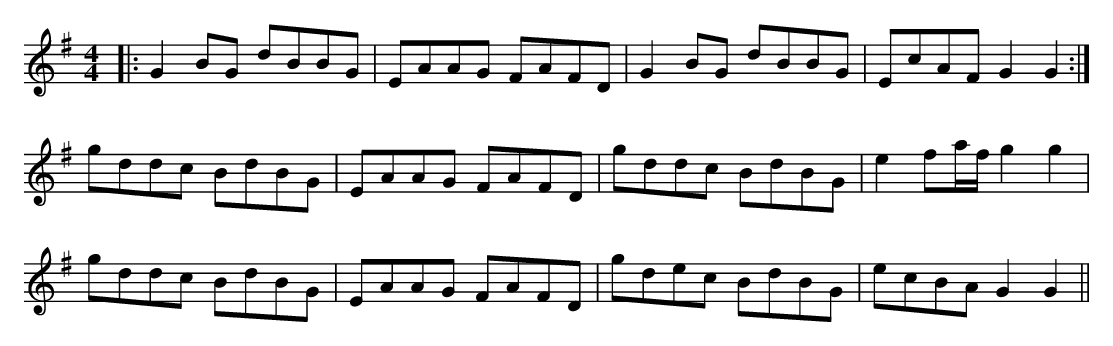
X:1
M:4/4
K:G
|:G2 BG dBBG|EAAG FAFD|G2 BG dBBG|EcAF G2 G2:|
gddc BdBG|EAAG FAFD|gddc BdBG|e2 fa/f/ g2 g2|
gddc BdBG|EAAG FAFD|gdec BdBG|ecBA G2 G2||
